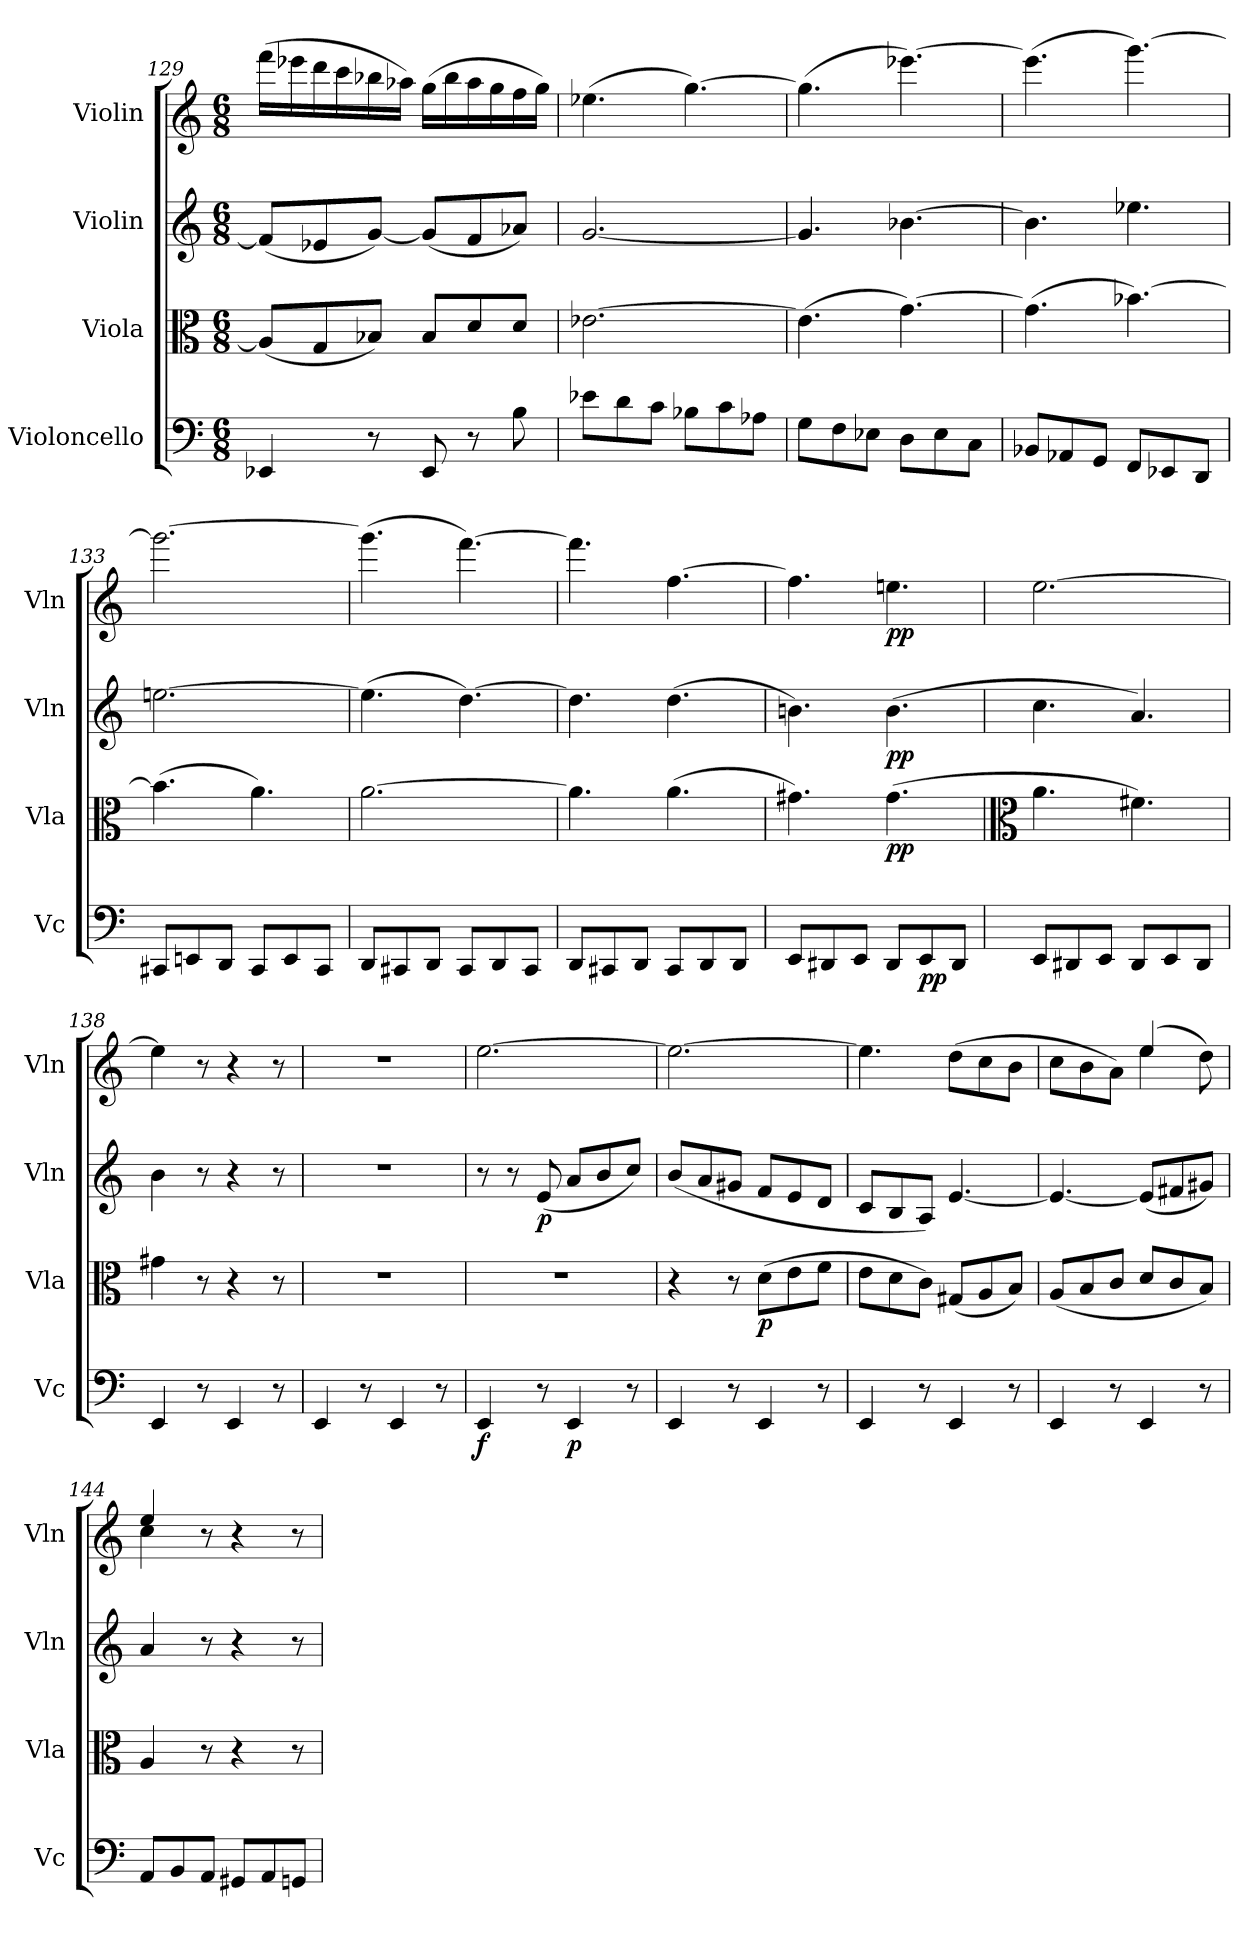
**kern	**dynam	**kern	**dynam	**kern	**dynam	**kern	**dynam
*part4	*part4	*part3	*part3	*part2	*part2	*part1	*part1
*staff4	*staff4	*staff3	*staff3	*staff2	*staff2	*staff1	*staff1
*I"Violoncello	*	*I"Viola	*	*I"Violin	*	*I"Violin	*
*I'Vc	*	*I'Vla	*	*I'Vln	*	*I'Vln	*
*clefF4	*	*clefC3	*	*clefG2	*	*clefG2	*
*k[]	*	*k[]	*	*k[]	*	*k[]	*
*M6/8	*	*M6/8	*	*M6/8	*	*M6/8	*
=129	=129	=129	=129	=129	=129	=129	=129
4EE-X/	.	(8A-/L]	.	(8f/L]	.	(16fff\LL	.
.	.	.	.	.	.	16eee-X\	.
.	.	8G/	.	8e-X/	.	16ddd\	.
.	.	.	.	.	.	16ccc\	.
8r	.	8B-X/J)	.	[8g/J)	.	16bb-X\	.
.	.	.	.	.	.	16aa-X\JJ)	.
8EE-/	.	8B-/L	.	(8g/L]	.	(16gg\LL	.
.	.	.	.	.	.	16bb-\	.
8r	.	8d/	.	8f/	.	16aa-\	.
.	.	.	.	.	.	16gg\	.
8B\	.	8d/J	.	8a-X/J)	.	16ff\	.
.	.	.	.	.	.	16gg\JJ)	.
=130	=130	=130	=130	=130	=130	=130	=130
8e-X\L	.	[2.e-X\	.	[2.g/	.	(4.ee-X\	.
8d\	.	.	.	.	.	.	.
8c\J	.	.	.	.	.	.	.
8B-X\L	.	.	.	.	.	[4.gg\)	.
8c\	.	.	.	.	.	.	.
8A-X\J	.	.	.	.	.	.	.
=131	=131	=131	=131	=131	=131	=131	=131
8G\L	.	(4.e-\]	.	4.g/]	.	(4.gg\]	.
8F\	.	.	.	.	.	.	.
8E-X\J	.	.	.	.	.	.	.
8D\L	.	[4.g\)	.	[4.b-X\	.	[4.eee-X\)	.
8E-\	.	.	.	.	.	.	.
8C\J	.	.	.	.	.	.	.
=132	=132	=132	=132	=132	=132	=132	=132
8BB-X/L	.	(4.g\]	.	4.b-\]	.	(4.eee-\]	.
8AA-X/	.	.	.	.	.	.	.
8GG/J	.	.	.	.	.	.	.
8FF/L	.	[4.b-X\)	.	4.ee-X\	.	[4.ggg\)	.
8EE-X/	.	.	.	.	.	.	.
8DD/J	.	.	.	.	.	.	.
=133	=133	=133	=133	=133	=133	=133	=133
8CC#X/L	.	(4.b-\]	.	[2.een\	.	2.ggg\_	.
8EEn/	.	.	.	.	.	.	.
8DD/J	.	.	.	.	.	.	.
8CC#/L	.	4.a\)	.	.	.	.	.
8EE/	.	.	.	.	.	.	.
8CC#/J	.	.	.	.	.	.	.
=134	=134	=134	=134	=134	=134	=134	=134
8DD/L	.	[2.a\	.	(4.ee\]	.	(4.ggg\]	.
8CC#X/	.	.	.	.	.	.	.
8DD/J	.	.	.	.	.	.	.
8CC#/L	.	.	.	[4.dd\)	.	[4.fff\)	.
8DD/	.	.	.	.	.	.	.
8CC#/J	.	.	.	.	.	.	.
=135	=135	=135	=135	=135	=135	=135	=135
8DD/L	.	4.a\]	.	4.dd\]	.	4.fff\]	.
8CC#X/	.	.	.	.	.	.	.
8DD/J	.	.	.	.	.	.	.
8CC#/L	.	(4.a\	.	(4.dd\	.	[4.ff\	.
8DD/	.	.	.	.	.	.	.
8DD/J	.	.	.	.	.	.	.
=136	=136	=136	=136	=136	=136	=136	=136
8EE/L	.	4.g#X\)	.	4.bn\)	.	4.ff\]	.
8DD#X/	.	.	.	.	.	.	.
8EE/J	.	.	.	.	.	.	.
8DD#/L	.	(4.g#\	pp	(4.b\	pp	4.een\	pp
8EE/	pp	.	.	.	.	.	.
8DD#/J	.	.	.	.	.	.	.
=137	=137	=137	=137	=137	=137	=137	=137
*	*	*clefC3	*	*	*	*	*
8EE/L	.	4.a\	.	4.cc\	.	[2.ee\	.
8DD#X/	.	.	.	.	.	.	.
8EE/J	.	.	.	.	.	.	.
8DD#/L	.	4.f#X\)	.	4.a/)	.	.	.
8EE/	.	.	.	.	.	.	.
8DD#/J	.	.	.	.	.	.	.
=138	=138	=138	=138	=138	=138	=138	=138
4EE/	.	4g#X\	.	4b\	.	4ee\]	.
8r	.	8r	.	8r	.	8r	.
4EE/	.	4r	.	4r	.	4r	.
8r	.	8r	.	8r	.	8r	.
=139	=139	=139	=139	=139	=139	=139	=139
4EE/	.	2.r	.	2.r	.	2.r	.
8r	.	.	.	.	.	.	.
4EE/	.	.	.	.	.	.	.
8r	.	.	.	.	.	.	.
=140	=140	=140	=140	=140	=140	=140	=140
4EE/	f	2.r	.	8r	.	[2.ee\	.
.	.	.	.	8r	.	.	.
8r	.	.	.	(8e/	p	.	.
4EE/	p	.	.	8a/L	.	.	.
.	.	.	.	8b/	.	.	.
8r	.	.	.	8cc/J)	.	.	.
=141	=141	=141	=141	=141	=141	=141	=141
4EE/	.	4r	.	(8b/L	.	2.ee\_	.
.	.	.	.	8a/	.	.	.
8r	.	8r	.	8g#X/J	.	.	.
4EE/	.	(8d\L	p	8f/L	.	.	.
.	.	8e\	.	8e/	.	.	.
8r	.	8f\J	.	8d/J	.	.	.
=142	=142	=142	=142	=142	=142	=142	=142
4EE/	.	8e\L	.	8c/L	.	4.ee\]	.
.	.	8d\	.	8B/	.	.	.
8r	.	8c\J)	.	8A/J)	.	.	.
4EE/	.	(8G#X/L	.	[4.e/	.	(8dd\L	.
.	.	8A/	.	.	.	8cc\	.
8r	.	8B/J)	.	.	.	8b\J	.
=143	=143	=143	=143	=143	=143	=143	=143
*	*	*	*	*	*	*^	*
4EE/	.	(8A/L	.	4.e/_	.	8cc\L	4.ryy	.
.	.	8B/	.	.	.	8b\	.	.
8r	.	8c/J	.	.	.	8a\J)	.	.
4EE/	.	8d/L	.	(8e/L]	.	(4ee/	4ee\	.
.	.	8c/	.	8f#X/	.	.	.	.
8r	.	8B/J)	.	8g#X/J)	.	8ryy	8dd\)	.
=144	=144	=144	=144	=144	=144	=144	=144	=144
8AA/L	.	4A/	.	4a/	.	4ee/	4cc\	.
8BB/	.	.	.	.	.	.	.	.
8AA/J	.	8r	.	8r	.	8r	2ryy	.
8GG#X/L	.	4r	.	4r	.	4r	.	.
8AA/	.	.	.	.	.	.	.	.
8GGn/J	.	8r	.	8r	.	8r	.	.
*	*	*	*	*	*	*v	*v	*
=	=	=	=	=	=	=	=
*-	*-	*-	*-	*-	*-	*-	*-
